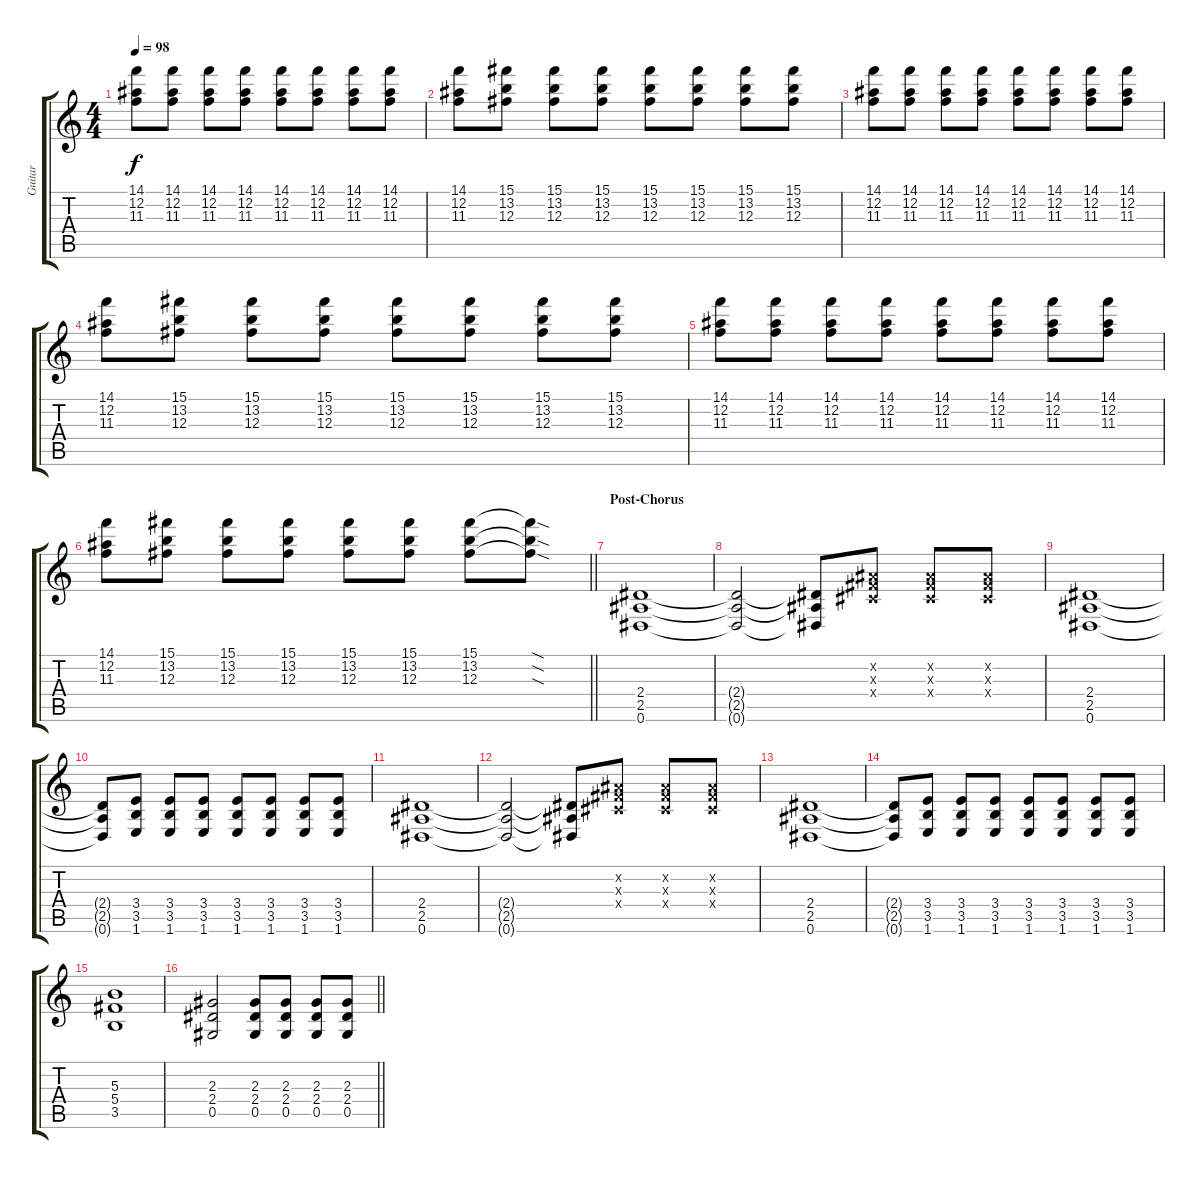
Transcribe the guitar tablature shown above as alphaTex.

\track ("Guitar" "Guitar") {instrument electricguitarjazz}
\staff {score tabs}
\tuning (Eb4 Bb3 Gb3 Db3 Ab2 Eb2) {hide}
\ts (4 4)
\tempo 98
\clef g2
\ks c
(14.1 12.2 11.3).8{dy f} (14.1 12.2 11.3).8 (14.1 12.2 11.3).8 (14.1 12.2 11.3).8 (14.1 12.2 11.3).8 (14.1 12.2 11.3).8 (14.1 12.2 11.3).8 (14.1 12.2 11.3).8 |
(14.1 12.2 11.3).8 (15.1 13.2 12.3).8 (15.1 13.2 12.3).8 (15.1 13.2 12.3).8 (15.1 13.2 12.3).8 (15.1 13.2 12.3).8 (15.1 13.2 12.3).8 (15.1 13.2 12.3).8 |
(14.1 12.2 11.3).8 (14.1 12.2 11.3).8 (14.1 12.2 11.3).8 (14.1 12.2 11.3).8 (14.1 12.2 11.3).8 (14.1 12.2 11.3).8 (14.1 12.2 11.3).8 (14.1 12.2 11.3).8 |
(14.1 12.2 11.3).8 (15.1 13.2 12.3).8 (15.1 13.2 12.3).8 (15.1 13.2 12.3).8 (15.1 13.2 12.3).8 (15.1 13.2 12.3).8 (15.1 13.2 12.3).8 (15.1 13.2 12.3).8 |
(14.1 12.2 11.3).8 (14.1 12.2 11.3).8 (14.1 12.2 11.3).8 (14.1 12.2 11.3).8 (14.1 12.2 11.3).8 (14.1 12.2 11.3).8 (14.1 12.2 11.3).8 (14.1 12.2 11.3).8 |
\barLineRight lightlight
(14.1 12.2 11.3).8 (15.1 13.2 12.3).8 (15.1 13.2 12.3).8 (15.1 13.2 12.3).8 (15.1 13.2 12.3).8 (15.1 13.2 12.3).8 (15.1 13.2 12.3).8 (15.1{sod t} 13.2{sod t} 12.3{sod t}).8 |
\section ("" "Post-Chorus")
(2.4 2.5 0.6).1 |
(2.4{t} 2.5{t} 0.6{t}).2 (2.4{t} 2.5{t} 0.6{t}).8 (0.2{x} 0.3{x} 0.4{x}).8 (0.2{x} 0.3{x} 0.4{x}).8 (0.2{x} 0.3{x} 0.4{x}).8 |
(2.4 2.5 0.6).1 |
(2.4{t} 2.5{t} 0.6{t}).8 (3.4 3.5 1.6).8 (3.4 3.5 1.6).8 (3.4 3.5 1.6).8 (3.4 3.5 1.6).8 (3.4 3.5 1.6).8 (3.4 3.5 1.6).8 (3.4 3.5 1.6).8 |
(2.4 2.5 0.6).1 |
(2.4{t} 2.5{t} 0.6{t}).2 (2.4{t} 2.5{t} 0.6{t}).8 (0.2{x} 0.3{x} 0.4{x}).8 (0.2{x} 0.3{x} 0.4{x}).8 (0.2{x} 0.3{x} 0.4{x}).8 |
(2.4 2.5 0.6).1 |
(2.4{t} 2.5{t} 0.6{t}).8 (3.4 3.5 1.6).8 (3.4 3.5 1.6).8 (3.4 3.5 1.6).8 (3.4 3.5 1.6).8 (3.4 3.5 1.6).8 (3.4 3.5 1.6).8 (3.4 3.5 1.6).8 |
(5.3 5.4 3.5).1 |
\barLineRight lightlight
(2.3 2.4 0.5).2 (2.3 2.4 0.5).8 (2.3 2.4 0.5).8 (2.3 2.4 0.5).8 (2.3 2.4 0.5).8
